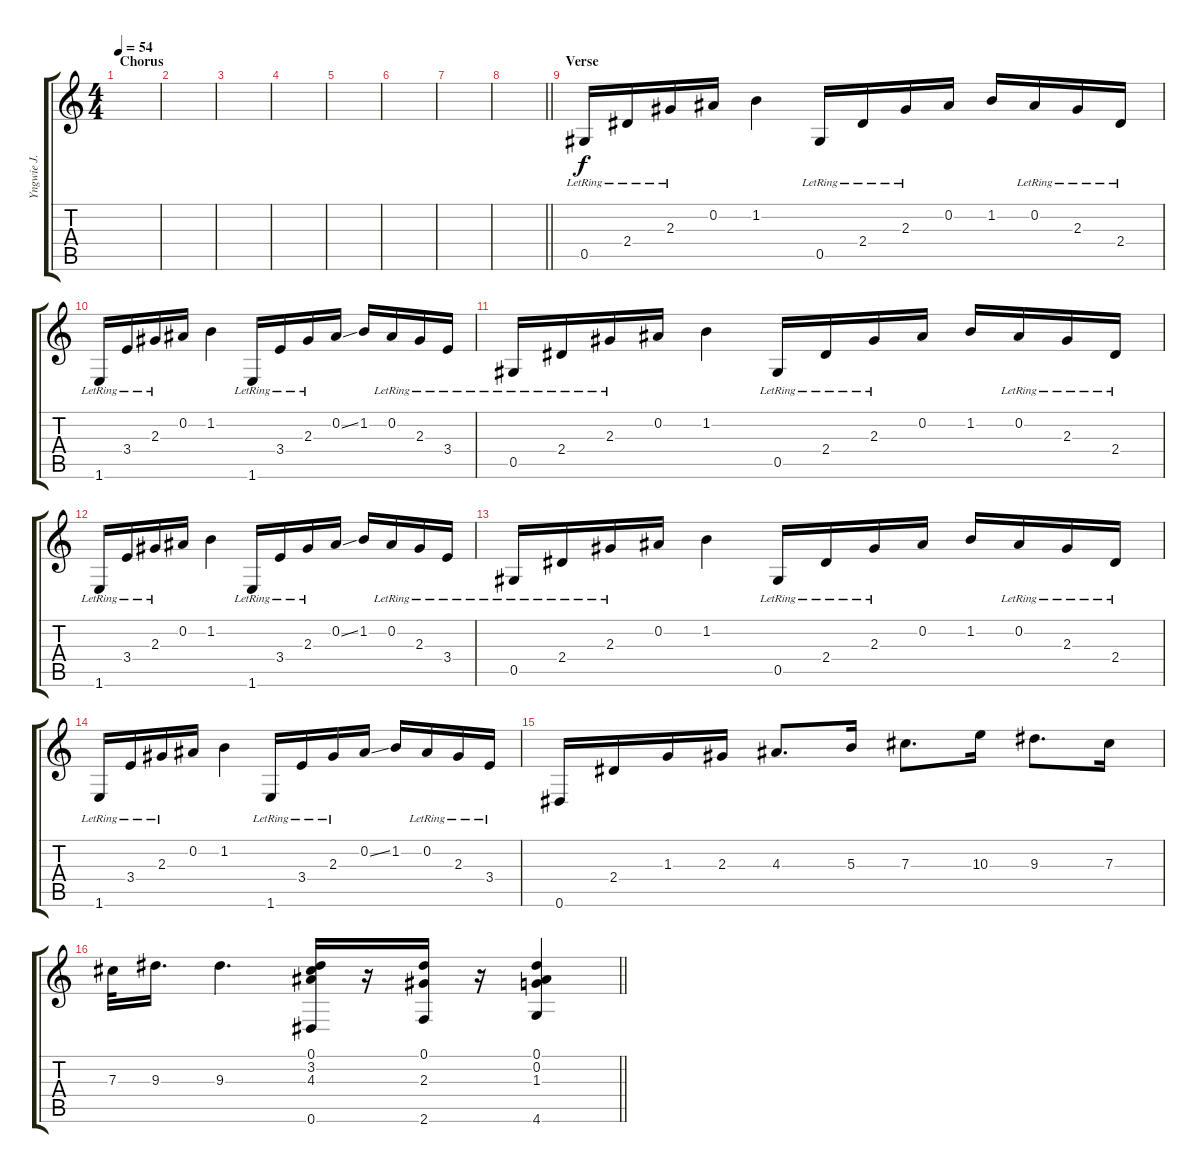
\track ("Yngwie J. Malmsteen" "Yngwie J. ") {instrument acousticguitarsteel}
\staff {score tabs}
\tuning (Eb4 Bb3 Gb3 Db3 Ab2 Eb2) {hide}
\ts (4 4)
\section ("" "Chorus")
\tempo 54
\clef g2
\ks c
|
|
|
|
|
|
|
\barLineRight lightlight
|
\section ("" "Verse")
0.5{lr}.16 2.4{lr}.16 2.3{lr}.16 0.2.16 1.2.4 0.5{lr}.16 2.4{lr}.16 2.3{lr}.16 0.2.16 1.2.16 0.2{lr}.16 2.3{lr}.16 2.4{lr}.16 |
1.6{lr}.16 3.4{lr}.16 2.3{lr}.16 0.2.16 1.2.4 1.6{lr}.16 3.4{lr}.16 2.3{lr}.16 0.2{ss}.16 1.2.16 0.2{lr}.16 2.3{lr}.16 3.4{lr}.16 |
0.5{lr}.16 2.4{lr}.16 2.3{lr}.16 0.2.16 1.2.4 0.5{lr}.16 2.4{lr}.16 2.3{lr}.16 0.2.16 1.2.16 0.2{lr}.16 2.3{lr}.16 2.4{lr}.16 |
1.6{lr}.16 3.4{lr}.16 2.3{lr}.16 0.2.16 1.2.4 1.6{lr}.16 3.4{lr}.16 2.3{lr}.16 0.2{ss}.16 1.2.16 0.2{lr}.16 2.3{lr}.16 3.4{lr}.16 |
0.5{lr}.16 2.4{lr}.16 2.3{lr}.16 0.2.16 1.2.4 0.5{lr}.16 2.4{lr}.16 2.3{lr}.16 0.2.16 1.2.16 0.2{lr}.16 2.3{lr}.16 2.4{lr}.16 |
1.6{lr}.16 3.4{lr}.16 2.3{lr}.16 0.2.16 1.2.4 1.6{lr}.16 3.4{lr}.16 2.3{lr}.16 0.2{ss}.16 1.2.16 0.2{lr}.16 2.3{lr}.16 3.4{lr}.16 |
0.6.16 2.4.16 1.3.16 2.3.16 4.3.8{d} 5.3.16 7.3.8{d} 10.3.16 9.3.8{d} 7.3.16 |
\barLineRight lightlight
7.3.32 9.3.16{d} 9.3.4{d} (0.1 3.2 4.3 0.6).16 r.16 (0.1 2.3 2.6).16 r.16 (0.1 0.2 1.3 4.6).4
